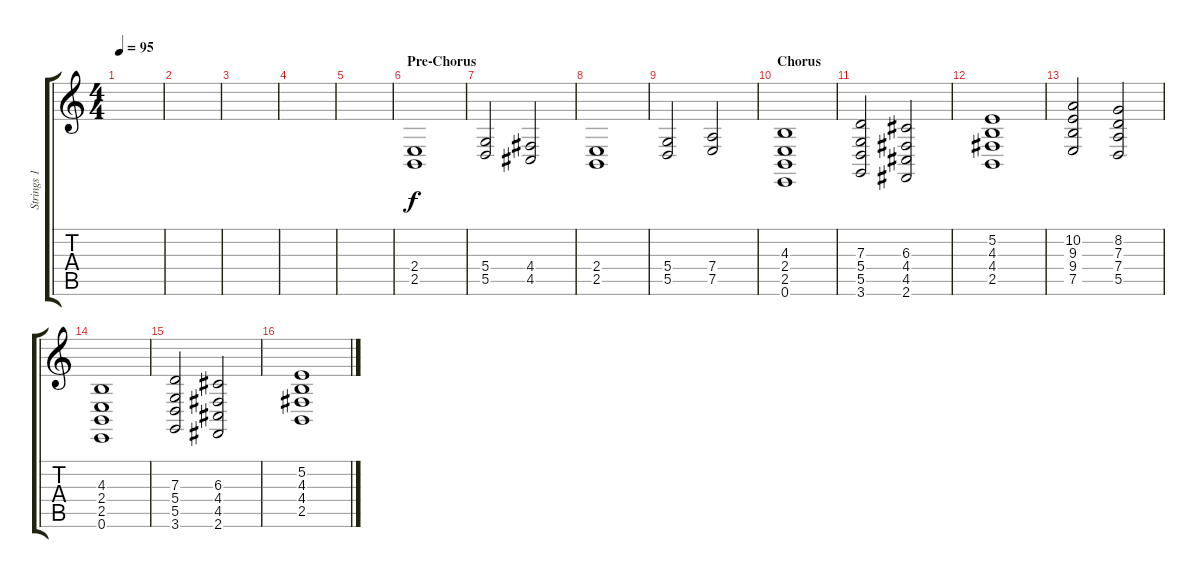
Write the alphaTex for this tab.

\track ("Strings 1" "Strings 1") {instrument stringensemble2}
\staff {score tabs}
\tuning (E4 B3 G3 D3 A2 E2) {hide}
\ts (4 4)
\tempo 95
\clef g2
\ks c
|
|
|
|
|
\section ("" "Pre-Chorus")
(2.4 2.5).1 |
(5.4 5.5).2 (4.4 4.5).2 |
(2.4 2.5).1 |
(5.4 5.5).2 (7.4 7.5).2 |
\section ("" "Chorus")
(4.3 2.4 2.5 0.6).1 |
(7.3 5.4 5.5 3.6).2 (6.3 4.4 4.5 2.6).2 |
(5.2 4.3 4.4 2.5).1 |
(10.2 9.3 9.4 7.5).2 (8.2 7.3 7.4 5.5).2 |
(4.3 2.4 2.5 0.6).1 |
(7.3 5.4 5.5 3.6).2 (6.3 4.4 4.5 2.6).2 |
(5.2 4.3 4.4 2.5).1
